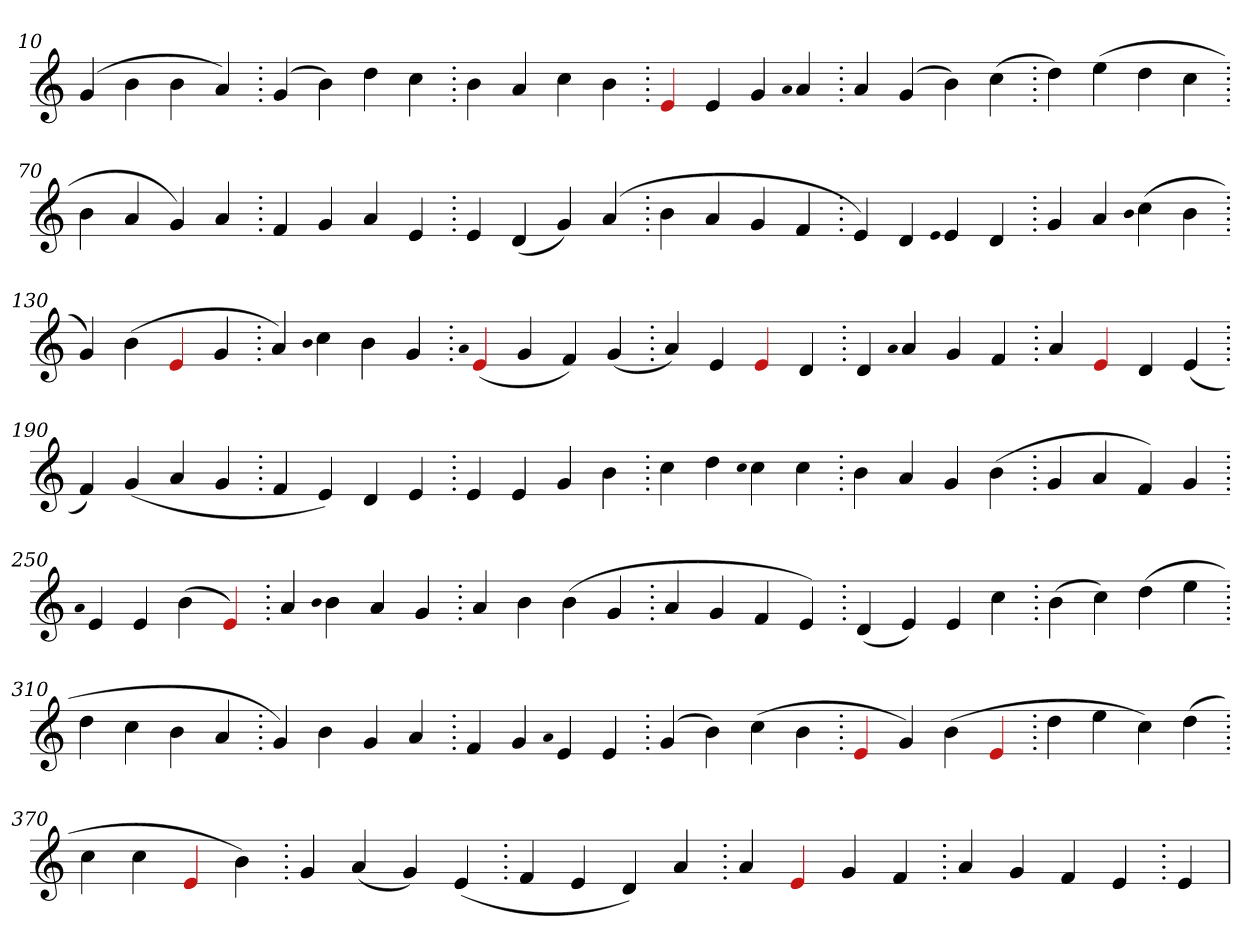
**kern
*part1
*staff1
*clefG2
=10.
(>4g
4b
4b
4a)
=20.
(>4g
4b)
4dd
4cc
=30.
4b
4a
4cc
4b
=40.
4Re
4e
4g
qqa
4a
=50.
4a
(>4g
4b)
(>4cc
=60.
4dd)
(>4ee
4dd
4cc
=70.
4b
4a
4g)
4a
=80.
4f
4g
4a
4e
=90.
4e
(>4d
4g)
(>4a
=100.
4b
4a
4g
4f
=110.
4e)
(>4d
qqe
4e
4d
=120.
4g
4a
qqb
(>4cc
4b
=130.
4g)
(>4b
4Re
4g
=140.
4a)
qqb
4cc
4b
4g
=150.
qqa
(>4Re
4g
4f)
(>4g
=160.
4a)
4e
4Re
4d
=170.
4d
qqa
4a
4g
4f
=180.
4a
4Re
4d
(>4e
=190.
4f)
(>4g
4a
4g
=200.
4f
4e)
4d
4e
=210.
4e
4e
4g
4b
=220.
4cc
4dd
qqcc
4cc
4cc
=230.
4b
4a
4g
(>4b
=240.
4g
4a
4f)
(>4g
=250.
qqa
4e
4e
(>4b
4Re)
=260.
(>4a
qqb
4b
4a
4g
=270.
4a
4b
(>4b
4g
=280.
4a
4g
4f
4e)
=290.
(>4d
4e)
4e
4cc
=300.
(>4b
4cc)
(>4dd
4ee
=310.
4dd
4cc
4b
4a
=320.
4g)
4b
4g
4a
=330.
4f
4g
qqa
4e
4e
=340.
(>4g
4b)
(>4cc
4b
=350.
4Re
4g)
(>4b
4Re
=360.
4dd
4ee
4cc)
(>4dd
=370.
4cc
4cc
4Re
4b)
=380.
4g
(>4a
4g)
(>4e
=390.
4f
4e
4d)
4a
=400.
4a
4Re
4g
4f
=410.
4a
4g
4f
4e
=420.
4e
=
*-
